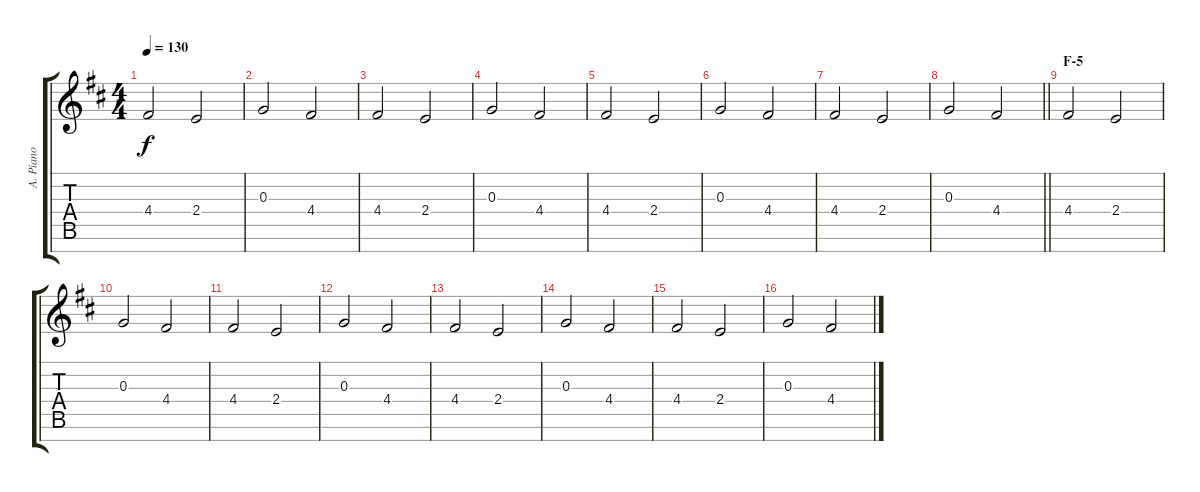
\track ("A. Piano" "A. Piano") {instrument acousticgrandpiano}
\staff {score tabs}
\tuning (E5 B4 G4 D4 A3 E3 B2) {hide}
\ts (4 4)
\tempo 130
\clef g2
\ks d
4.4.2{dy f} 2.4.2 |
0.3.2 4.4.2 |
4.4.2 2.4.2 |
0.3.2 4.4.2 |
4.4.2 2.4.2 |
0.3.2 4.4.2 |
4.4.2 2.4.2 |
\barLineRight lightlight
0.3.2 4.4.2 |
\section ("" "F-5")
4.4.2 2.4.2 |
0.3.2 4.4.2 |
4.4.2 2.4.2 |
0.3.2 4.4.2 |
4.4.2 2.4.2 |
0.3.2 4.4.2 |
4.4.2 2.4.2 |
0.3.2 4.4.2
